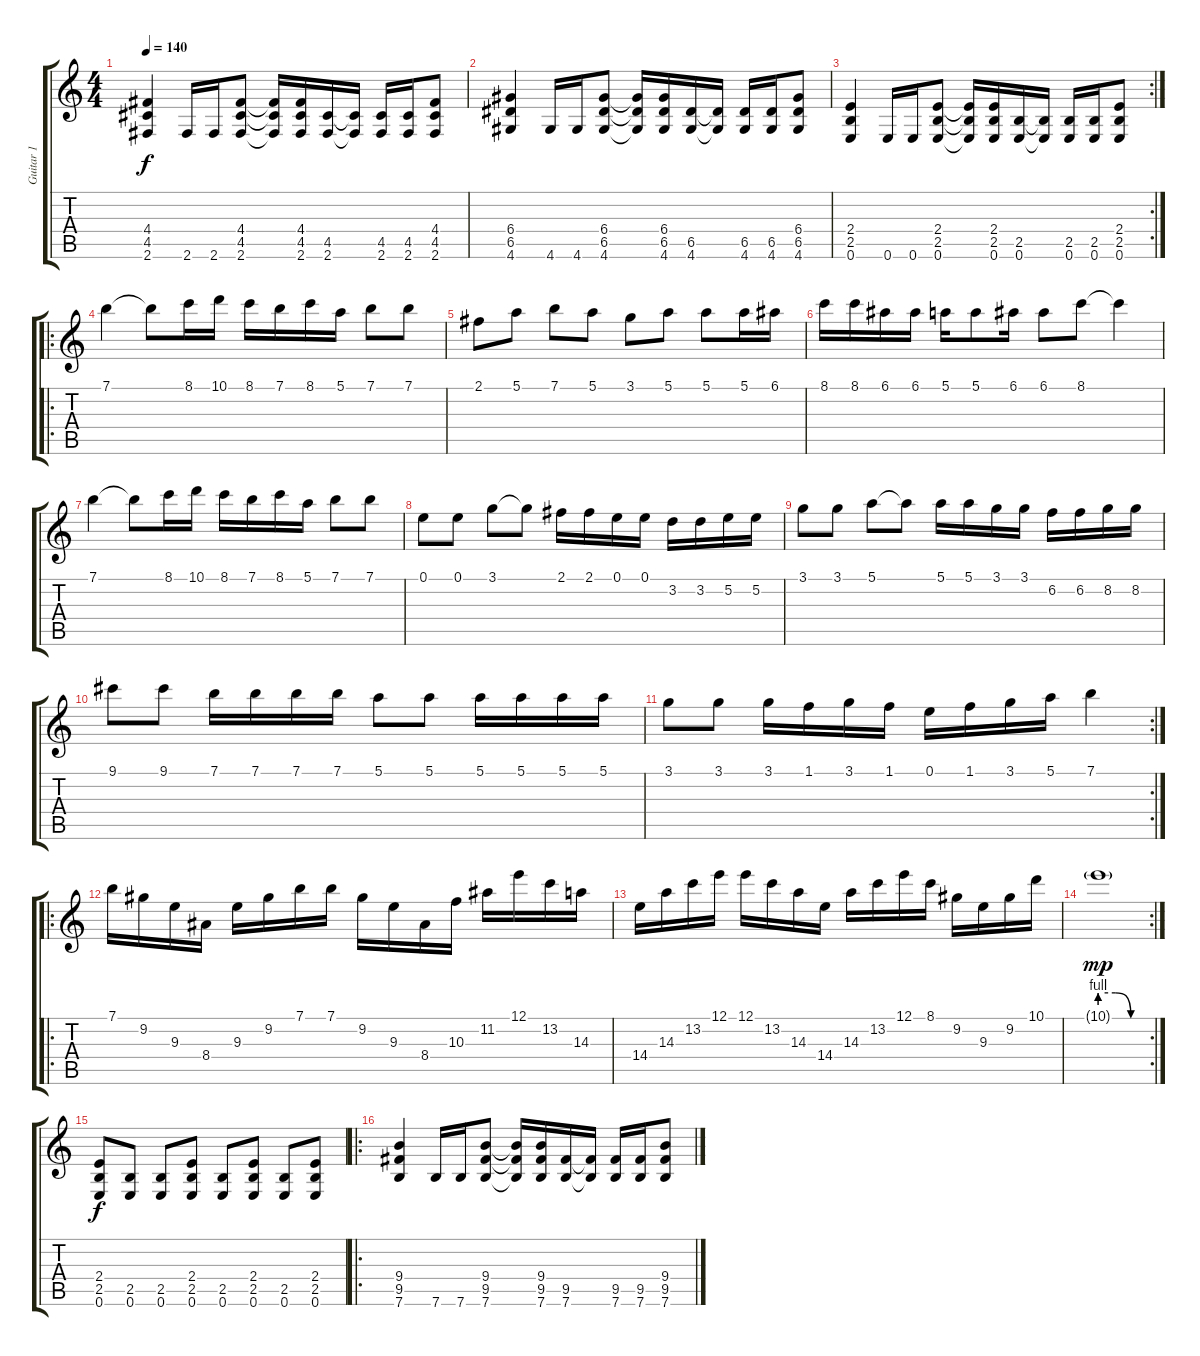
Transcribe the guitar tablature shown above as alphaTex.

\track ("Guitar 1" "Guitar 1") {instrument distortionguitar}
\staff {score tabs}
\tuning (E4 B3 G3 D3 A2 E2) {hide}
\ts (4 4)
\tempo 140
\clef g2
\ks c
(4.4 4.5 2.6).4{dy f} 2.6.16 2.6.16 (4.4 4.5 2.6).8 (4.4{t} 4.5{t} 2.6{t}).16 (4.4 4.5 2.6).16 (4.5 2.6).16 (4.5{t} 2.6{t}).16 (4.5 2.6).16 (4.5 2.6).16 (4.4 4.5 2.6).8 |
(6.4 6.5 4.6).4 4.6.16 4.6.16 (6.4 6.5 4.6).8 (6.4{t} 6.5{t} 4.6{t}).16 (6.4 6.5 4.6).16 (6.5 4.6).16 (6.5{t} 4.6{t}).16 (6.5 4.6).16 (6.5 4.6).16 (6.4 6.5 4.6).8 |
\rc 2
(2.4 2.5 0.6).4 0.6.16 0.6.16 (2.4 2.5 0.6).8 (2.4{t} 2.5{t} 0.6{t}).16 (2.4 2.5 0.6).16 (2.5 0.6).16 (2.5{t} 0.6{t}).16 (2.5 0.6).16 (2.5 0.6).16 (2.4 2.5 0.6).8 |
\ro
7.1.4{volume 16 instrument lead2sawtooth} 7.1{t}.8 8.1.16 10.1.16 8.1.16 7.1.16 8.1.16 5.1.16 7.1.8 7.1.8 |
2.1.8 5.1.8 7.1.8 5.1.8 3.1.8 5.1.8 5.1.8 5.1.16 6.1.16 |
8.1.16 8.1.16 6.1.16 6.1.16 5.1.16 5.1.8 6.1.16 6.1.8 8.1.8 8.1{t}.4 |
7.1.4{volume 16} 7.1{t}.8 8.1.16 10.1.16 8.1.16 7.1.16 8.1.16 5.1.16 7.1.8 7.1.8 |
0.1.8 0.1.8 3.1.8 3.1{t}.8 2.1.16 2.1.16 0.1.16 0.1.16 3.2.16 3.2.16 5.2.16 5.2.16 |
3.1.8 3.1.8 5.1.8 5.1{t}.8 5.1.16 5.1.16 3.1.16 3.1.16 6.2.16 6.2.16 8.2.16 8.2.16 |
9.1.8 9.1.8 7.1.16 7.1.16 7.1.16 7.1.16 5.1.8 5.1.8 5.1.16 5.1.16 5.1.16 5.1.16 |
\rc 2
3.1.8 3.1.8 3.1.16 1.1.16 3.1.16 1.1.16 0.1.16 1.1.16 3.1.16 5.1.16 7.1.4 |
\ro
7.1.16{instrument distortionguitar} 9.2.16 9.3.16 8.4.16 9.3.16 9.2.16 7.1.16 7.1.16 9.2.16 9.3.16 8.4.16 10.3.16 11.2.16 12.1.16 13.2.16 14.3.16 |
14.4.16 14.3.16 13.2.16 12.1.16 12.1.16 13.2.16 14.3.16 14.4.16 14.3.16 13.2.16 12.1.16 8.1.16 9.2.16 9.3.16 9.2.16 10.1.16 |
\rc 2
10.1{be (custom 0 4 20 4 40 0 60 0) g}.1{dy mp} |
(2.4 2.5 0.6).8{dy f} (2.5 0.6).8 (2.5 0.6).8 (2.4 2.5 0.6).8 (2.5 0.6).8 (2.4 2.5 0.6).8 (2.5 0.6).8 (2.4 2.5 0.6).8 |
\ro
(9.4 9.5 7.6).4{volume 10} 7.6.16 7.6.16 (9.4 9.5 7.6).8 (9.4{t} 9.5{t} 7.6{t}).16 (9.4 9.5 7.6).16 (9.5 7.6).16 (9.5{t} 7.6{t}).16 (9.5 7.6).16 (9.5 7.6).16 (9.4 9.5 7.6).8
